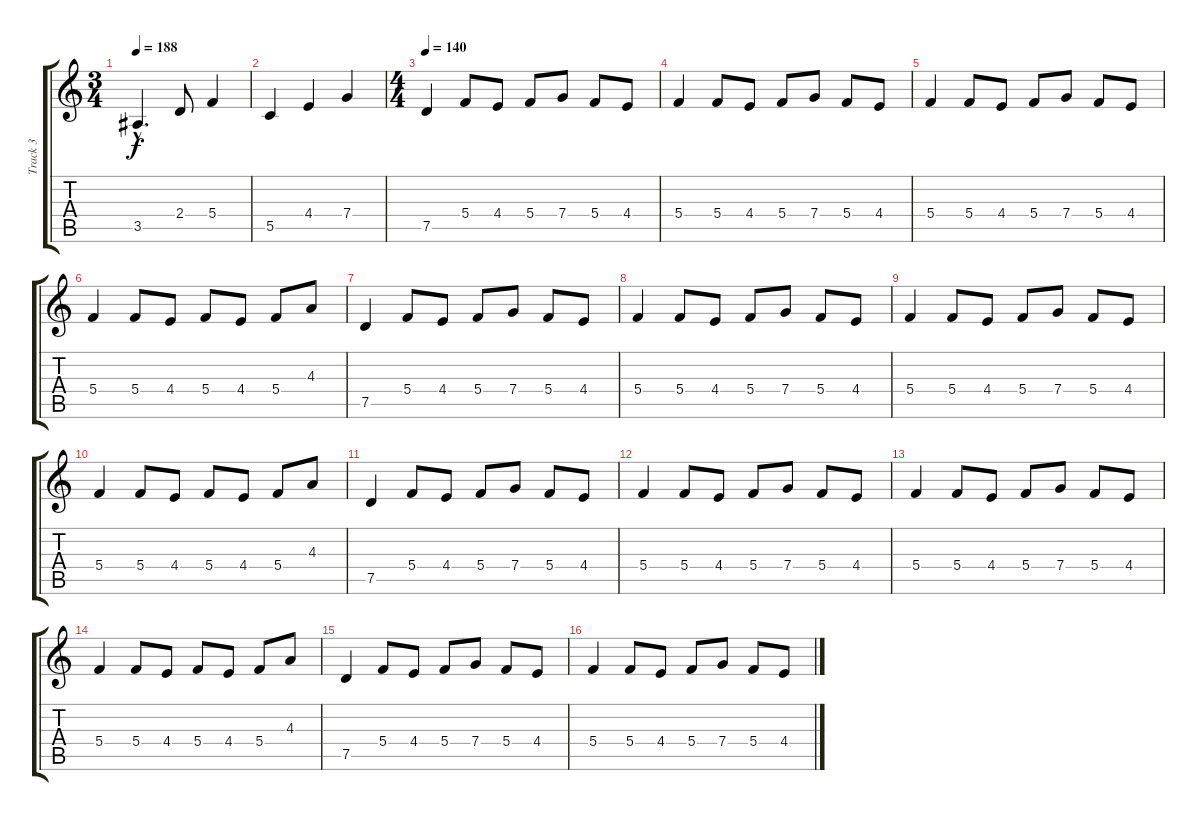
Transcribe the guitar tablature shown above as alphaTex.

\track ("Track 3" "Track 3") {instrument distortionguitar}
\staff {score tabs}
\tuning (D4 A3 F3 C3 G2 D2) {hide}
\ts (3 4)
\tempo 188
\clef g2
\ks c
3.5{hac}.4{d dy f} 2.4.8 5.4.4 |
5.5.4 4.4.4 7.4.4 |
\ts (4 4)
\tempo 140
7.5.4{balance 8} 5.4.8 4.4.8 5.4.8 7.4.8 5.4.8 4.4.8 |
5.4.4 5.4.8 4.4.8 5.4.8 7.4.8 5.4.8 4.4.8 |
5.4.4 5.4.8 4.4.8 5.4.8 7.4.8 5.4.8 4.4.8 |
5.4.4 5.4.8 4.4.8 5.4.8 4.4.8 5.4.8 4.3.8 |
7.5.4 5.4.8 4.4.8 5.4.8 7.4.8 5.4.8 4.4.8 |
5.4.4 5.4.8 4.4.8 5.4.8 7.4.8 5.4.8 4.4.8 |
5.4.4 5.4.8 4.4.8 5.4.8 7.4.8 5.4.8 4.4.8 |
5.4.4 5.4.8 4.4.8 5.4.8 4.4.8 5.4.8 4.3.8 |
7.5.4 5.4.8 4.4.8 5.4.8 7.4.8 5.4.8 4.4.8 |
5.4.4 5.4.8 4.4.8 5.4.8 7.4.8 5.4.8 4.4.8 |
5.4.4 5.4.8 4.4.8 5.4.8 7.4.8 5.4.8 4.4.8 |
5.4.4 5.4.8 4.4.8 5.4.8 4.4.8 5.4.8 4.3.8 |
7.5.4 5.4.8 4.4.8 5.4.8 7.4.8 5.4.8 4.4.8 |
5.4.4 5.4.8 4.4.8 5.4.8 7.4.8 5.4.8 4.4.8
